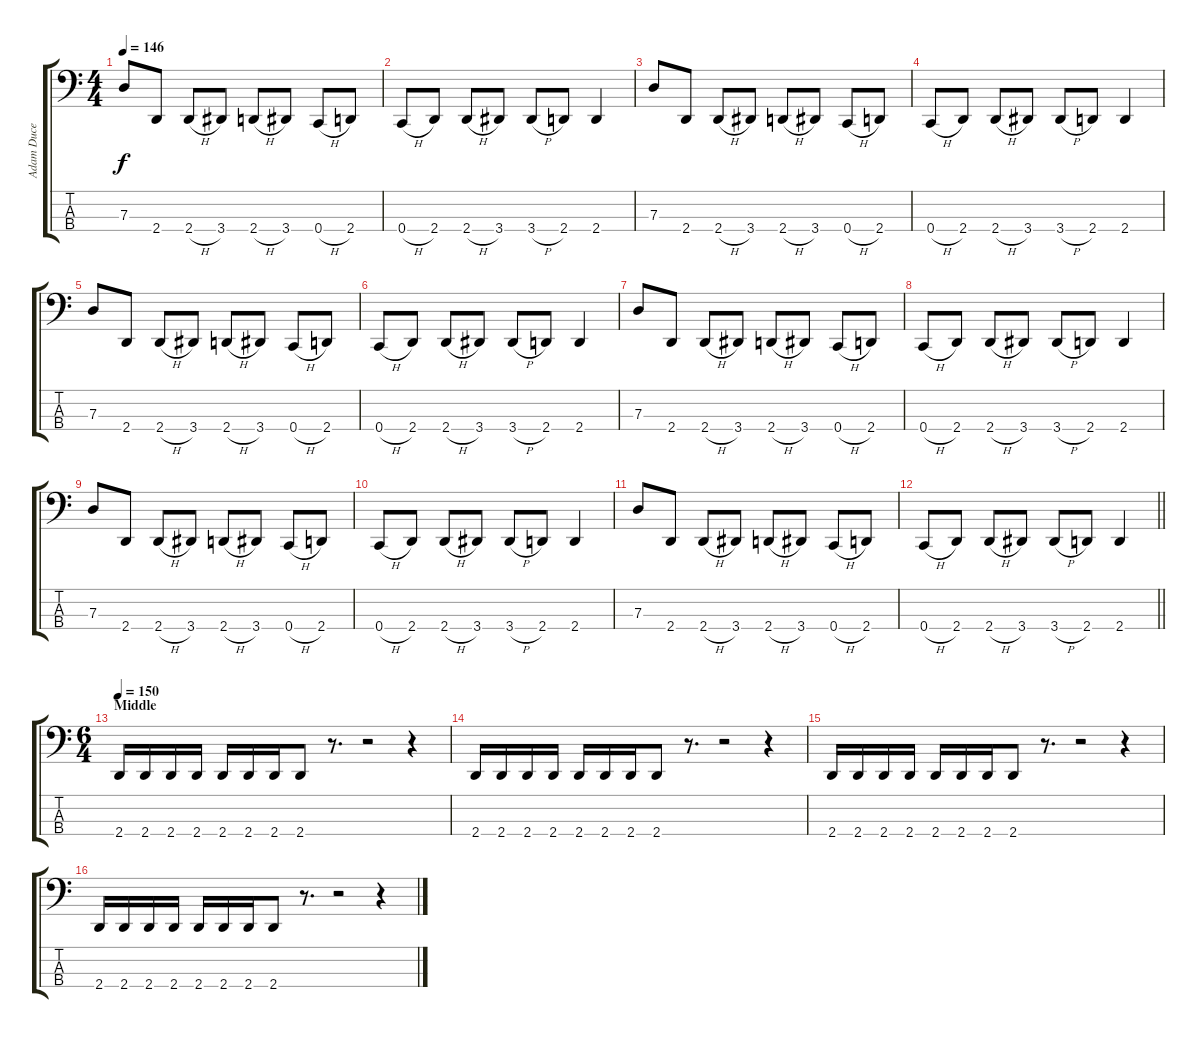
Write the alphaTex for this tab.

\track ("Adam Duce" "Adam Duce") {instrument electricbasspick}
\staff {score tabs}
\tuning (F2 C2 G1 C1) {hide}
\ts (4 4)
\tempo 146
\clef f4
\ks c
7.3.8{dy f} 2.4.8 2.4{h}.8 3.4.8 2.4{h}.8 3.4.8 0.4{h}.8 2.4.8 |
0.4{h}.8 2.4.8 2.4{h}.8 3.4.8 3.4{h}.8 2.4.8 2.4.4 |
7.3.8 2.4.8 2.4{h}.8 3.4.8 2.4{h}.8 3.4.8 0.4{h}.8 2.4.8 |
0.4{h}.8 2.4.8 2.4{h}.8 3.4.8 3.4{h}.8 2.4.8 2.4.4 |
7.3.8 2.4.8 2.4{h}.8 3.4.8 2.4{h}.8 3.4.8 0.4{h}.8 2.4.8 |
0.4{h}.8 2.4.8 2.4{h}.8 3.4.8 3.4{h}.8 2.4.8 2.4.4 |
7.3.8 2.4.8 2.4{h}.8 3.4.8 2.4{h}.8 3.4.8 0.4{h}.8 2.4.8 |
0.4{h}.8 2.4.8 2.4{h}.8 3.4.8 3.4{h}.8 2.4.8 2.4.4 |
7.3.8 2.4.8 2.4{h}.8 3.4.8 2.4{h}.8 3.4.8 0.4{h}.8 2.4.8 |
0.4{h}.8 2.4.8 2.4{h}.8 3.4.8 3.4{h}.8 2.4.8 2.4.4 |
7.3.8 2.4.8 2.4{h}.8 3.4.8 2.4{h}.8 3.4.8 0.4{h}.8 2.4.8 |
\barLineRight lightlight
0.4{h}.8 2.4.8 2.4{h}.8 3.4.8 3.4{h}.8 2.4.8 2.4.4 |
\ts (6 4)
\section ("" "Middle")
\tempo 150
2.4.16 2.4.16 2.4.16 2.4.16 2.4.16 2.4.16 2.4.16 2.4.8 r.8{d} r.2 r.4 |
2.4.16 2.4.16 2.4.16 2.4.16 2.4.16 2.4.16 2.4.16 2.4.8 r.8{d} r.2 r.4 |
2.4.16 2.4.16 2.4.16 2.4.16 2.4.16 2.4.16 2.4.16 2.4.8 r.8{d} r.2 r.4 |
2.4.16 2.4.16 2.4.16 2.4.16 2.4.16 2.4.16 2.4.16 2.4.8 r.8{d} r.2 r.4
